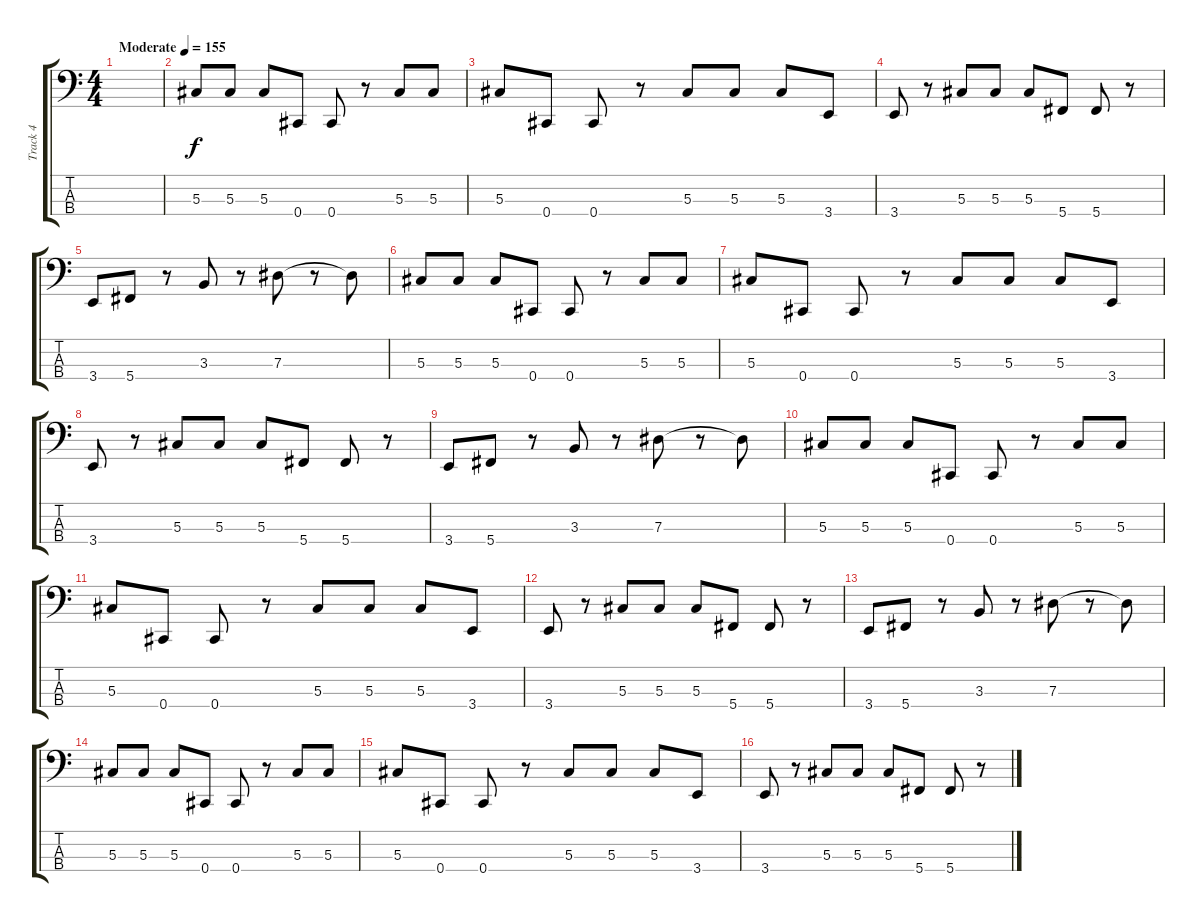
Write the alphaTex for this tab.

\track ("Track 4" "Track 4") {instrument electricbassfinger}
\staff {score tabs}
\tuning (Gb2 Db2 Ab1 Db1) {hide}
\ts (4 4)
\tempo (155 "Moderate")
\clef f4
\ks c
|
5.3.8 5.3.8 5.3.8 0.4.8 0.4.8 r.8 5.3.8 5.3.8 |
5.3.8 0.4.8 0.4.8 r.8 5.3.8 5.3.8 5.3.8 3.4.8 |
3.4.8 r.8 5.3.8 5.3.8 5.3.8 5.4.8 5.4.8 r.8 |
3.4.8 5.4.8 r.8 3.3.8 r.8 7.3.8 r.8 7.3{t}.8 |
5.3.8 5.3.8 5.3.8 0.4.8 0.4.8 r.8 5.3.8 5.3.8 |
5.3.8 0.4.8 0.4.8 r.8 5.3.8 5.3.8 5.3.8 3.4.8 |
3.4.8 r.8 5.3.8 5.3.8 5.3.8 5.4.8 5.4.8 r.8 |
3.4.8 5.4.8 r.8 3.3.8 r.8 7.3.8 r.8 7.3{t}.8 |
5.3.8 5.3.8 5.3.8 0.4.8 0.4.8 r.8 5.3.8 5.3.8 |
5.3.8 0.4.8 0.4.8 r.8 5.3.8 5.3.8 5.3.8 3.4.8 |
3.4.8 r.8 5.3.8 5.3.8 5.3.8 5.4.8 5.4.8 r.8 |
3.4.8 5.4.8 r.8 3.3.8 r.8 7.3.8 r.8 7.3{t}.8 |
5.3.8 5.3.8 5.3.8 0.4.8 0.4.8 r.8 5.3.8 5.3.8 |
5.3.8 0.4.8 0.4.8 r.8 5.3.8 5.3.8 5.3.8 3.4.8 |
3.4.8 r.8 5.3.8 5.3.8 5.3.8 5.4.8 5.4.8 r.8
